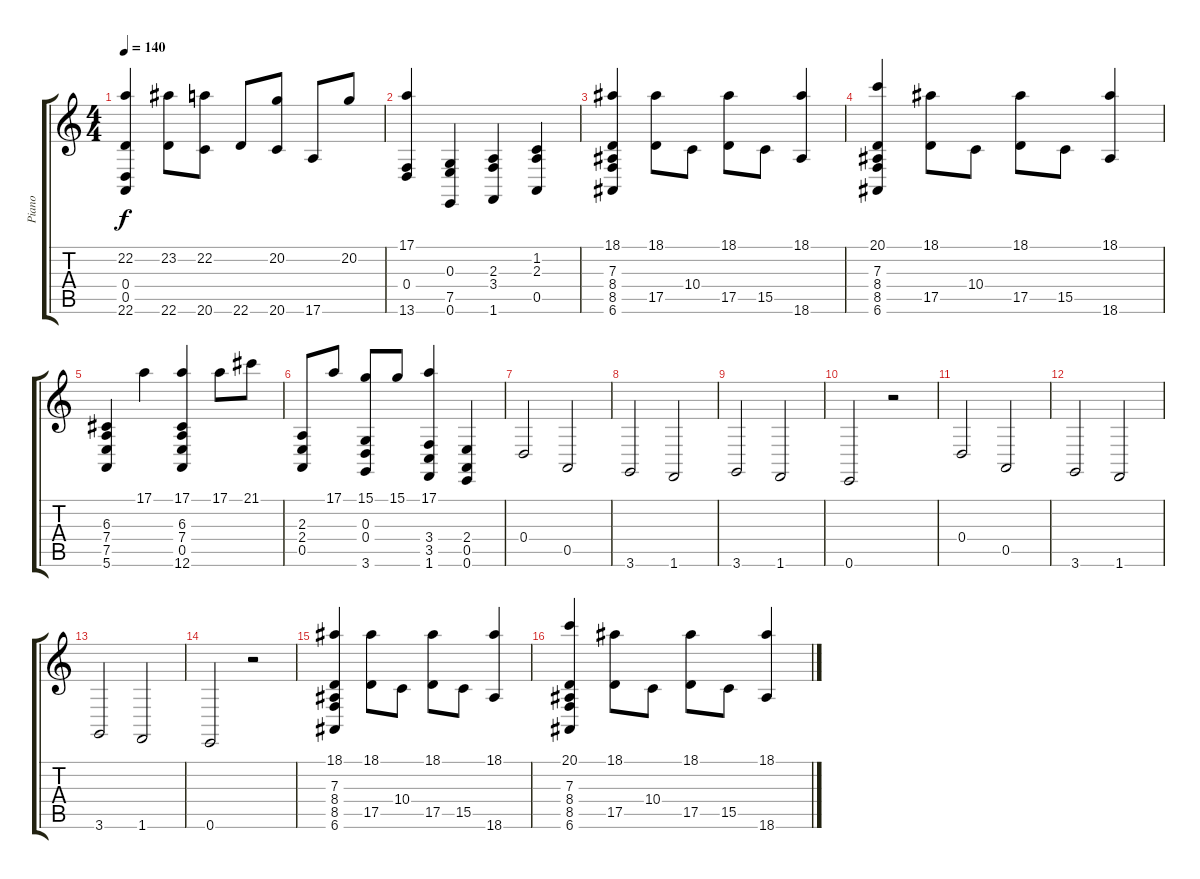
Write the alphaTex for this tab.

\track ("Piano" "Piano") {instrument electricgrandpiano}
\staff {score tabs}
\tuning (E4 B3 G3 D3 A2 E2) {hide}
\ts (4 4)
\tempo 140
\clef g2
\ks c
(22.2 0.4 0.5 22.6).4{dy f} (23.2 22.6).8 (22.2 20.6).8 22.6.8 (20.2 20.6).8 17.6.8 20.2.8 |
(17.1 0.4 13.6).4 (0.3 7.5 0.6).4 (2.3 3.4 1.6).4 (1.2 2.3 0.5).4 |
(18.1 7.3 8.4 8.5 6.6).4 (18.1 17.5).8 10.4.8 (18.1 17.5).8 15.5.8 (18.1 18.6).4 |
(20.1 7.3 8.4 8.5 6.6).4 (18.1 17.5).8 10.4.8 (18.1 17.5).8 15.5.8 (18.1 18.6).4 |
(6.3 7.4 7.5 5.6).4 17.1.4 (17.1 6.3 7.4 0.5 12.6).4 17.1.8 21.1.8 |
(2.3 2.4 0.5).8 17.1.8 (15.1 0.3 0.4 3.6).8 15.1.8 (17.1 3.4 3.5 1.6).4 (2.4 0.5 0.6).4 |
0.4.2 0.5.2 |
3.6.2 1.6.2 |
3.6.2 1.6.2 |
0.6.2 r.2 |
0.4.2 0.5.2 |
3.6.2 1.6.2 |
3.6.2 1.6.2 |
0.6.2 r.2 |
(18.1 7.3 8.4 8.5 6.6).4 (18.1 17.5).8 10.4.8 (18.1 17.5).8 15.5.8 (18.1 18.6).4 |
(20.1 7.3 8.4 8.5 6.6).4 (18.1 17.5).8 10.4.8 (18.1 17.5).8 15.5.8 (18.1 18.6).4
